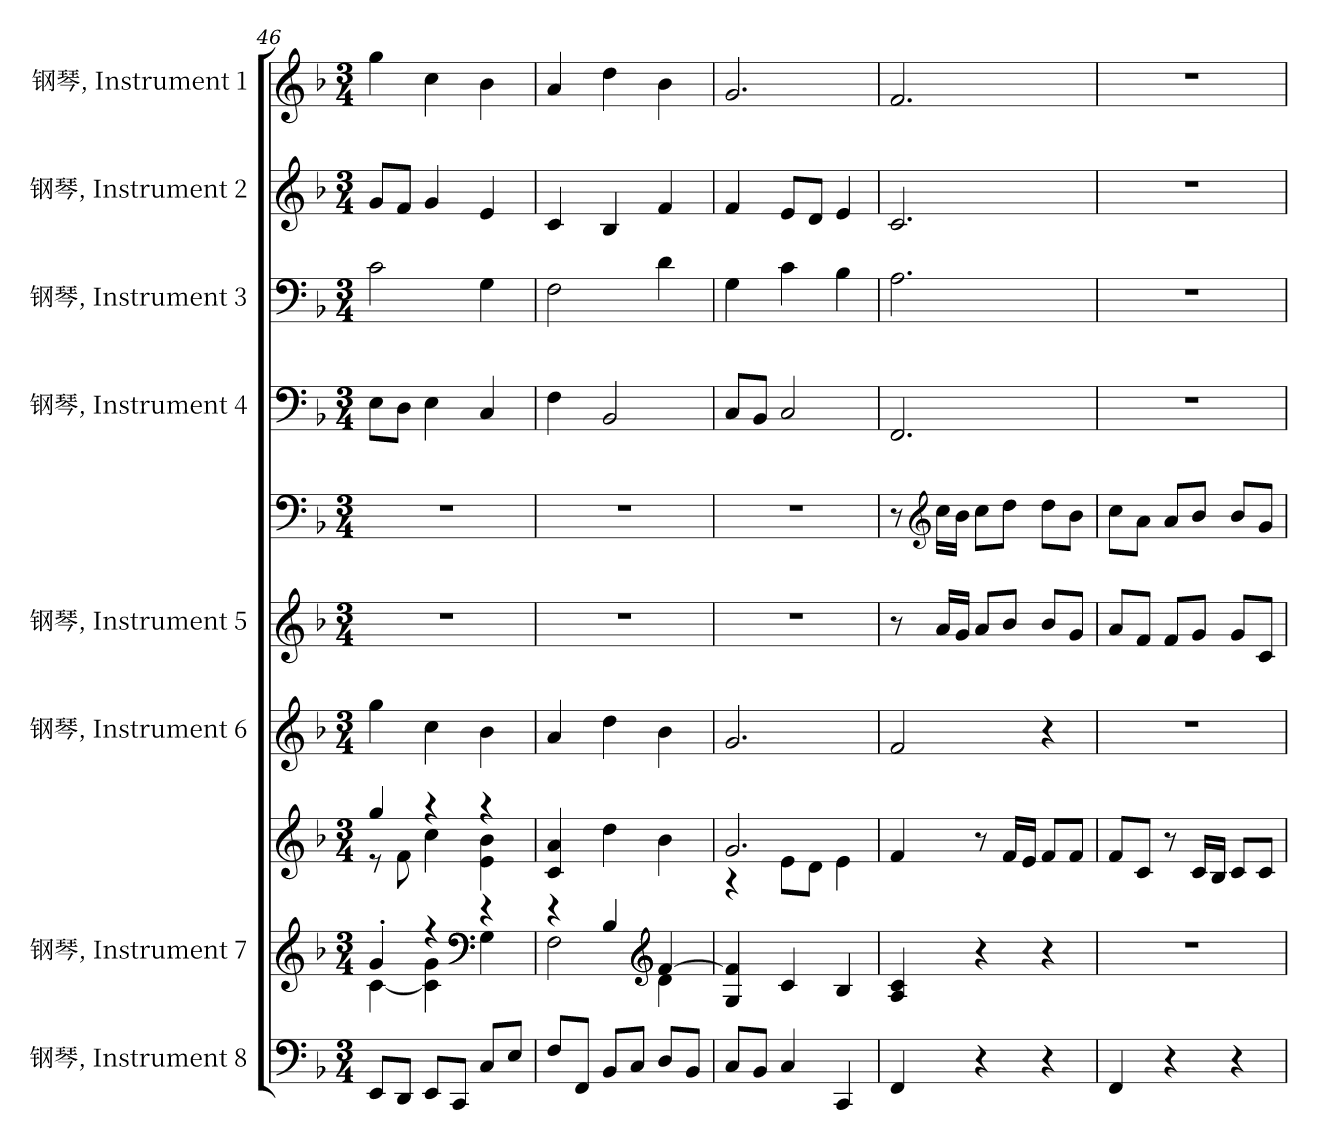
**kern	**kern	**kern	**kern	**kern	**kern	**kern	**kern	**kern	**kern
*part8	*part7	*part7	*part6	*part5	*part5	*part4	*part3	*part2	*part1
*staff10	*staff9	*staff8	*staff7	*staff6	*staff5	*staff4	*staff3	*staff2	*staff1
*I"钢琴, Instrument 8	*I"钢琴, Instrument 7	*	*I"钢琴, Instrument 6	*I"钢琴, Instrument 5	*	*I"钢琴, Instrument 4	*I"钢琴, Instrument 3	*I"钢琴, Instrument 2	*I"钢琴, Instrument 1
!!LO:PB:g=z
*clefF4	*clefG2	*clefG2	*clefG2	*clefG2	*clefF4	*clefF4	*clefF4	*clefG2	*clefG2
*k[b-]	*k[b-]	*k[b-]	*k[b-]	*k[b-]	*k[b-]	*k[b-]	*k[b-]	*k[b-]	*k[b-]
*M3/4	*M3/4	*M3/4	*M3/4	*M3/4	*M3/4	*M3/4	*M3/4	*M3/4	*M3/4
=46	=46	=46	=46	=46	=46	=46	=46	=46	=46
*	*^	*^	*	*	*	*	*	*	*
8EE/L	4g'/	[4c\	4gg/	8r	4gg\	2.r	2.r	8E\L	2c\	8g/L	4gg\
8DD/J	.	.	.	8f\	.	.	.	8D\J	.	8f/J	.
8EE/L	4r	4c\] 4g\	4r	4cc\	4cc\	.	.	4E\	.	4g/	4cc\
8CC/J	.	.	.	.	.	.	.	.	.	.	.
*	*clefF4	*	*	*	*	*	*	*	*	*	*
8C/L	4r	4G\	4r	4e\ 4b-\	4b-\	.	.	4C/	4G\	4e/	4b-\
8E/J	.	.	.	.	.	.	.	.	.	.	.
*	*	*	*v	*v	*	*	*	*	*	*	*
=47	=47	=47	=47	=47	=47	=47	=47	=47	=47	=47
8F/L	4r	2F\	4c/ 4a/	4a/	2.r	2.r	4F\	2F\	4c/	4a/
8FF/J	.	.	.	.	.	.	.	.	.	.
8BB-/L	4B-/	.	4dd\	4dd\	.	.	2BB-/	.	4B-/	4dd\
8C/J	.	.	.	.	.	.	.	.	.	.
*	*clefG2	*	*	*	*	*	*	*	*	*
8D/L	[4f/	4d\	4b-\	4b-\	.	.	.	4d\	4f/	4b-\
8BB-/J	.	.	.	.	.	.	.	.	.	.
*	*v	*v	*	*	*	*	*	*	*	*
=48	=48	=48	=48	=48	=48	=48	=48	=48	=48
*	*	*^	*	*	*	*	*	*	*
8C/L	4G/ 4f/]	2.g/	4r	2.g/	2.r	2.r	8C/L	4G\	4f/	2.g/
8BB-/J	.	.	.	.	.	.	8BB-/J	.	.	.
4C/	4c/	.	8e\L	.	.	.	2C/	4c\	8e/L	.
.	.	.	8d\J	.	.	.	.	.	8d/J	.
4CC/	4B-/	.	4e\	.	.	.	.	4B-\	4e/	.
*	*	*v	*v	*	*	*	*	*	*	*
=49	=49	=49	=49	=49	=49	=49	=49	=49	=49
4FF/	4A/ 4c/	4f/	2f/	8r	8r	2.FF/	2.A\	2.c/	2.f/
*	*	*	*	*	*clefG2	*	*	*	*
.	.	.	.	16a/LL	16cc\LL	.	.	.	.
.	.	.	.	16g/JJ	16b-\JJ	.	.	.	.
4r	4r	8r	.	8a/L	8cc\L	.	.	.	.
.	.	16f/LL	.	8b-/J	8dd\J	.	.	.	.
.	.	16e/JJ	.	.	.	.	.	.	.
4r	4r	8f/L	4r	8b-/L	8dd\L	.	.	.	.
.	.	8f/J	.	8g/J	8b-\J	.	.	.	.
=50	=50	=50	=50	=50	=50	=50	=50	=50	=50
4FF/	2.r	8f/L	2.r	8a/L	8cc\L	2.r	2.r	2.r	2.r
.	.	8c/J	.	8f/J	8a\J	.	.	.	.
4r	.	8r	.	8f/L	8a/L	.	.	.	.
.	.	16c/LL	.	8g/J	8b-/J	.	.	.	.
.	.	16B-/JJ	.	.	.	.	.	.	.
4r	.	8c/L	.	8g/L	8b-/L	.	.	.	.
.	.	8c/J	.	8c/J	8g/J	.	.	.	.
=	=	=	=	=	=	=	=	=	=
*-	*-	*-	*-	*-	*-	*-	*-	*-	*-
